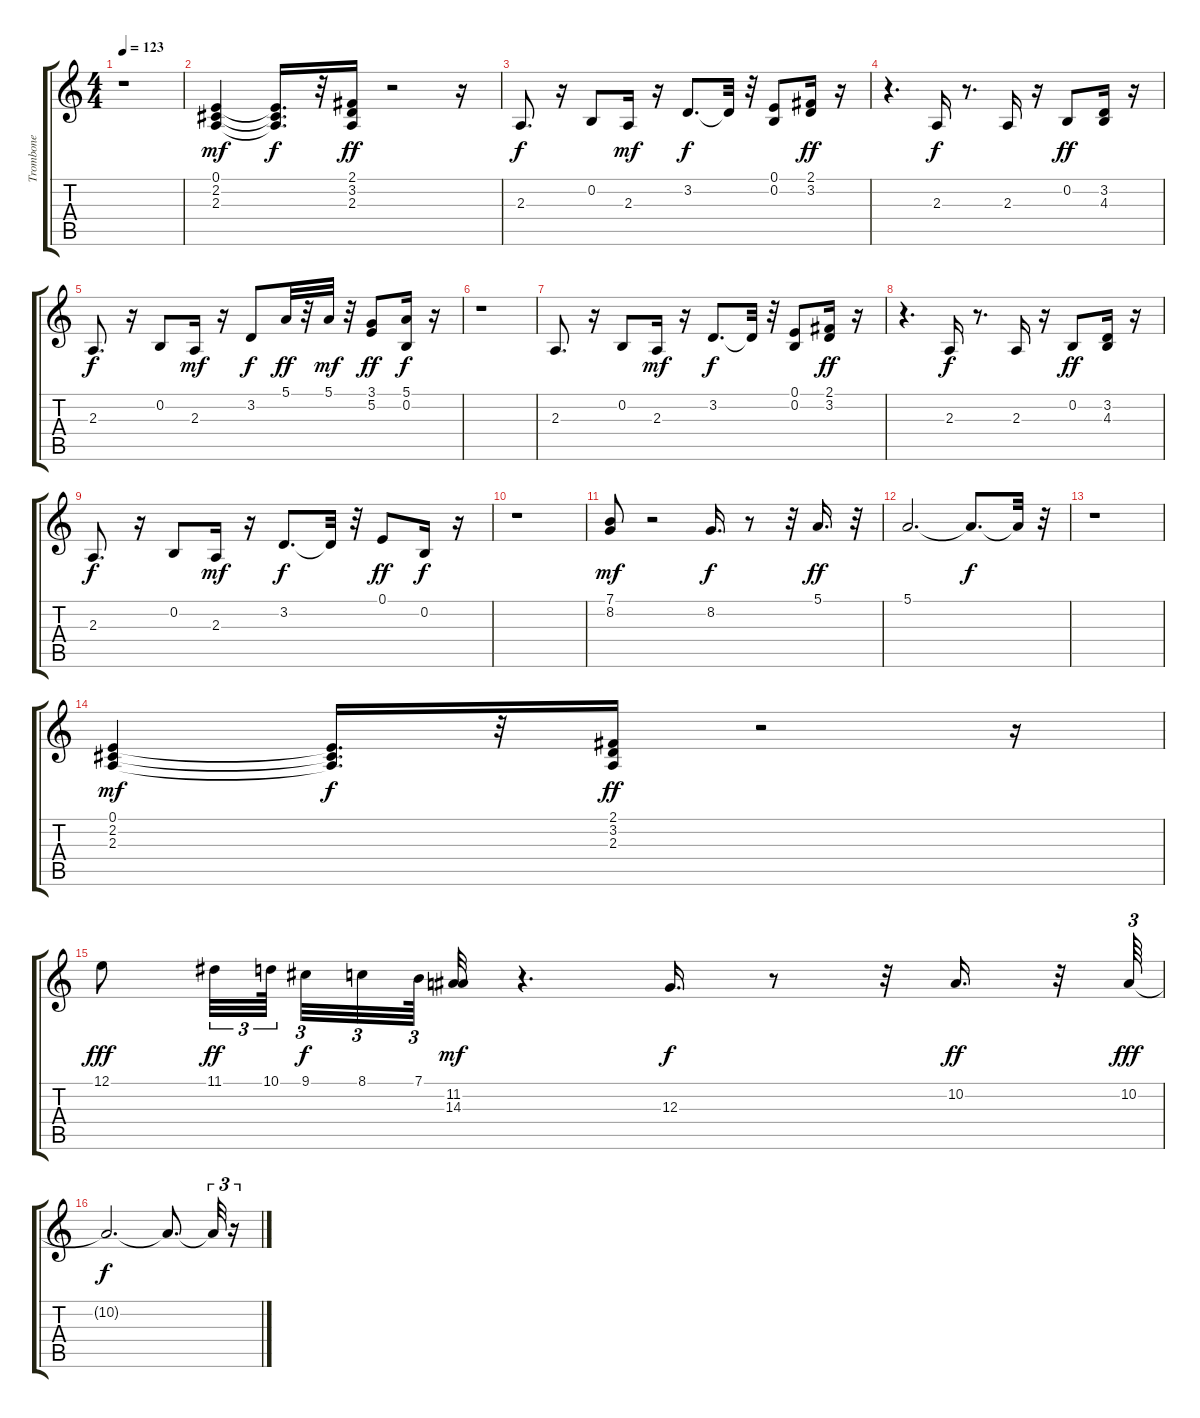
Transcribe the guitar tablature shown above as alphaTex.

\track ("Trombone" "Trombone") {instrument trombone}
\staff {score tabs}
\tuning (E4 B3 G3 D3 A2 E2) {hide}
\ts (4 4)
\tempo 123
\clef g2
\ks c
r.1{dy f} |
(0.1 2.2 2.3).4{dy mf} (0.1{t} 2.2{t} 2.3{t}).16{d dy f} r.32 (2.1 3.2 2.3).16{dy ff} r.2 r.16 |
2.3.8{d dy f} r.16 0.2.8 2.3.16{dy mf} r.16 3.2.8{d dy f} 3.2{t}.32 r.32 (0.1 0.2).8 (2.1 3.2).16{dy ff} r.16 |
r.4{d} 2.3.16{dy f} r.8{d} 2.3.16 r.16 0.2.8{dy ff} (3.2 4.3).16 r.16 |
2.3.8{d dy f} r.16 0.2.8 2.3.16{dy mf} r.16 3.2.8{dy f} 5.1.32{dy ff} r.32 5.1.32{dy mf} r.32 (3.1 5.2).8{dy ff} (5.1 0.2).16{dy f} r.16 |
r.1 |
2.3.8{d} r.16 0.2.8 2.3.16{dy mf} r.16 3.2.8{d dy f} 3.2{t}.32 r.32 (0.1 0.2).8 (2.1 3.2).16{dy ff} r.16 |
r.4{d} 2.3.16{dy f} r.8{d} 2.3.16 r.16 0.2.8{dy ff} (3.2 4.3).16 r.16 |
2.3.8{d dy f} r.16 0.2.8 2.3.16{dy mf} r.16 3.2.8{d dy f} 3.2{t}.32 r.32 0.1.8{dy ff} 0.2.16{dy f} r.16 |
r.1 |
(7.1 8.2).8{dy mf} r.2 8.2.16{d dy f} r.8 r.32 5.1.16{d dy ff} r.32 |
5.1.2{d} 5.1{t}.8{d dy f} 5.1{t}.32 r.32 |
r.1 |
(0.1 2.2 2.3).4{dy mf} (0.1{t} 2.2{t} 2.3{t}).16{d dy f} r.32 (2.1 3.2 2.3).16{dy ff} r.2 r.16 |
12.1.8{dy fff} 11.1.32{tu (3 2) dy ff} 10.1.64{tu (3 2) beam splitsecondary} 9.1.32{tu (3 2) dy f} 8.1.32{tu (3 2)} 7.1.64{tu (3 2) beam splitsecondary} (11.2 14.3).32{dy mf} r.4{d} 12.3.16{d dy f} r.8 r.32 10.2.16{d dy ff} r.32 10.2.64{tu (3 2) dy fff} |
10.2{t}.2{d dy f} 10.2{t}.8{d} 10.2{t}.32{tu (3 2)} r.16{tu (3 2)}
